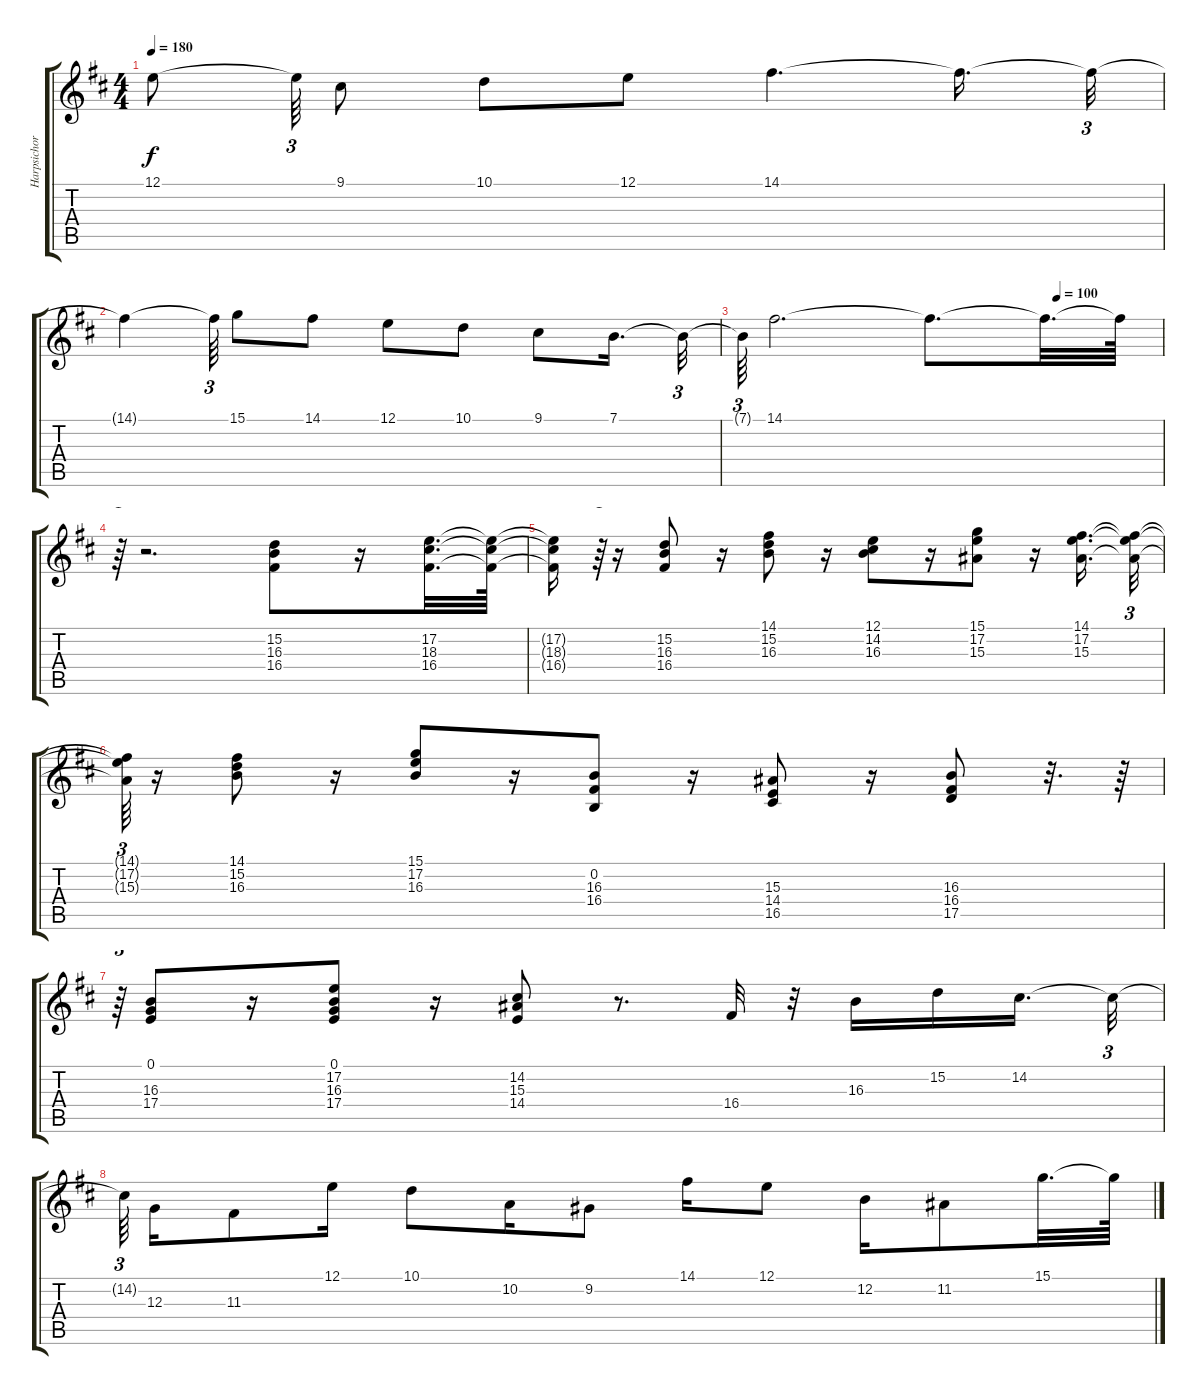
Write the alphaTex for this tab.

\track ("Harpsichord RH" "Harpsichor") {instrument harpsichord}
\staff {score tabs}
\tuning (E4 B3 G3 D3 A2 E2) {hide}
\ts (4 4)
\tempo 180
\clef g2
\ks bminor
12.1{t}.8{dy f} 12.1{t}.64{tu (3 2)} 9.1.8 10.1.8 12.1.8 14.1.4{d} 14.1{t}.16{d} 14.1{t}.32{tu (3 2)} |
14.1{t}.4 14.1{t}.64{tu (3 2)} 15.1.8 14.1.8 12.1.8 10.1.8 9.1.8 7.1.16{d} 7.1{t}.32{tu (3 2)} |
\tempo (100 0.75)
7.1{t}.64{tu (3 2)} 14.1.2{d} 14.1{t}.8{d} 14.1{t}.32{d} 14.1{t}.64 |
r.64{tu (3 2)} r.2{d} (15.2 16.3 16.4).8 r.16 (17.2 18.3 16.4).32{d} (17.2{t} 18.3{t} 16.4{t}).64 |
(17.2{t} 18.3{t} 16.4{t}).16 r.64{tu (3 2)} r.16 (15.2 16.3 16.4).8 r.16 (14.1 15.2 16.3).8 r.16 (12.1 14.2 16.3).8 r.16 (15.1 17.2 15.3).8 r.16 (14.1 17.2 15.3).16{d} (14.1{t} 17.2{t} 15.3{t}).32{tu (3 2)} |
(14.1{t} 17.2{t} 15.3{t}).64{tu (3 2)} r.16 (14.1 15.2 16.3).8 r.16 (15.1 17.2 16.3).8 r.16 (0.2 16.3 16.4).8 r.16 (15.3 14.4 16.5).8 r.16 (16.3 16.4 17.5).8 r.32{d} r.64 |
r.64{tu (3 2)} (0.1 16.3 17.4).8 r.16 (0.1 17.2 16.3 17.4).8 r.16 (14.2 15.3 14.4).8 r.8{d} 16.4.32 r.32 16.3.16 15.2.16 14.2.16{d} 14.2{t}.32{tu (3 2)} |
14.2{t}.64{tu (3 2)} 12.3.16 11.3.8 12.1.16 10.1.8 10.2.16 9.2.8 14.1.16 12.1.8 12.2.16 11.2.8 15.1.32{d} 15.1{t}.64
